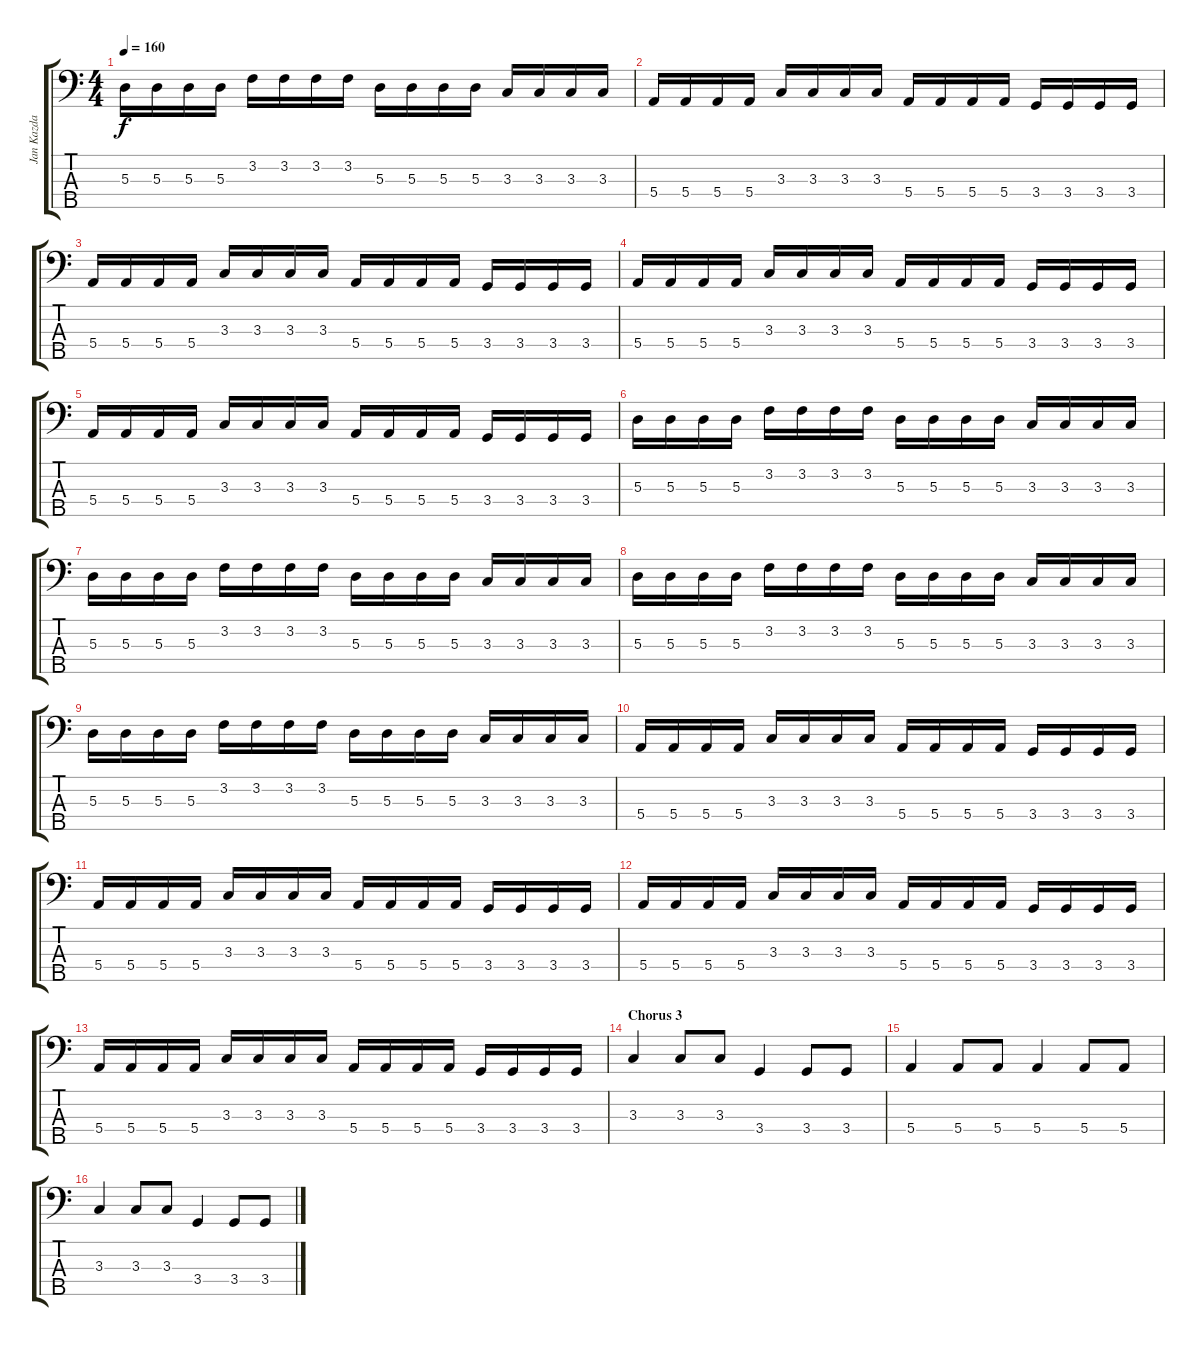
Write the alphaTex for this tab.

\track ("Jan Kazda" "Jan Kazda") {instrument electricbassfinger}
\staff {score tabs}
\tuning (G2 D2 A1 E1 B0) {hide}
\ts (4 4)
\tempo 160
\clef f4
\ks c
5.3.16{dy f} 5.3.16 5.3.16 5.3.16 3.2.16 3.2.16 3.2.16 3.2.16 5.3.16 5.3.16 5.3.16 5.3.16 3.3.16 3.3.16 3.3.16 3.3.16 |
5.4.16 5.4.16 5.4.16 5.4.16 3.3.16 3.3.16 3.3.16 3.3.16 5.4.16 5.4.16 5.4.16 5.4.16 3.4.16 3.4.16 3.4.16 3.4.16 |
5.4.16 5.4.16 5.4.16 5.4.16 3.3.16 3.3.16 3.3.16 3.3.16 5.4.16 5.4.16 5.4.16 5.4.16 3.4.16 3.4.16 3.4.16 3.4.16 |
5.4.16 5.4.16 5.4.16 5.4.16 3.3.16 3.3.16 3.3.16 3.3.16 5.4.16 5.4.16 5.4.16 5.4.16 3.4.16 3.4.16 3.4.16 3.4.16 |
5.4.16 5.4.16 5.4.16 5.4.16 3.3.16 3.3.16 3.3.16 3.3.16 5.4.16 5.4.16 5.4.16 5.4.16 3.4.16 3.4.16 3.4.16 3.4.16 |
5.3.16 5.3.16 5.3.16 5.3.16 3.2.16 3.2.16 3.2.16 3.2.16 5.3.16 5.3.16 5.3.16 5.3.16 3.3.16 3.3.16 3.3.16 3.3.16 |
5.3.16 5.3.16 5.3.16 5.3.16 3.2.16 3.2.16 3.2.16 3.2.16 5.3.16 5.3.16 5.3.16 5.3.16 3.3.16 3.3.16 3.3.16 3.3.16 |
5.3.16 5.3.16 5.3.16 5.3.16 3.2.16 3.2.16 3.2.16 3.2.16 5.3.16 5.3.16 5.3.16 5.3.16 3.3.16 3.3.16 3.3.16 3.3.16 |
5.3.16 5.3.16 5.3.16 5.3.16 3.2.16 3.2.16 3.2.16 3.2.16 5.3.16 5.3.16 5.3.16 5.3.16 3.3.16 3.3.16 3.3.16 3.3.16 |
5.4.16 5.4.16 5.4.16 5.4.16 3.3.16 3.3.16 3.3.16 3.3.16 5.4.16 5.4.16 5.4.16 5.4.16 3.4.16 3.4.16 3.4.16 3.4.16 |
5.4.16 5.4.16 5.4.16 5.4.16 3.3.16 3.3.16 3.3.16 3.3.16 5.4.16 5.4.16 5.4.16 5.4.16 3.4.16 3.4.16 3.4.16 3.4.16 |
5.4.16 5.4.16 5.4.16 5.4.16 3.3.16 3.3.16 3.3.16 3.3.16 5.4.16 5.4.16 5.4.16 5.4.16 3.4.16 3.4.16 3.4.16 3.4.16 |
5.4.16 5.4.16 5.4.16 5.4.16 3.3.16 3.3.16 3.3.16 3.3.16 5.4.16 5.4.16 5.4.16 5.4.16 3.4.16 3.4.16 3.4.16 3.4.16 |
\section ("" "Chorus 3")
3.3.4 3.3.8 3.3.8 3.4.4 3.4.8 3.4.8 |
5.4.4 5.4.8 5.4.8 5.4.4 5.4.8 5.4.8 |
3.3.4 3.3.8 3.3.8 3.4.4 3.4.8 3.4.8
